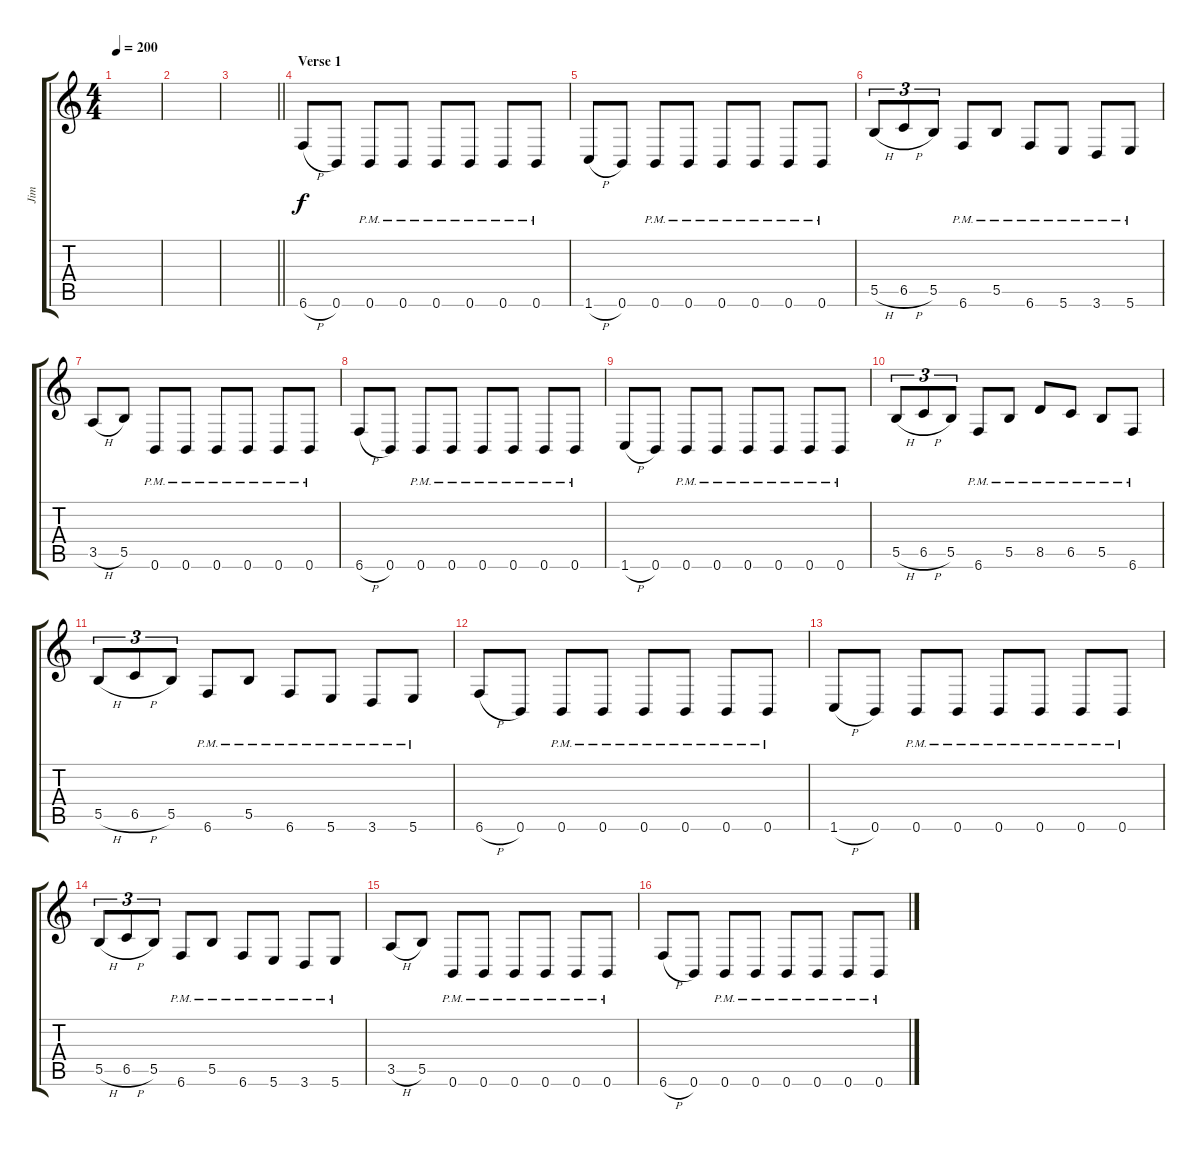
\track ("Jim" "Jim") {instrument distortionguitar}
\staff {score tabs}
\tuning (Db4 Ab3 E3 B2 Gb2 B1) {hide}
\ts (4 4)
\tempo 200
\clef g2
\ks c
|
|
\barLineRight lightlight
|
\section ("" "Verse 1")
6.6{h}.8 0.6.8 0.6{pm}.8 0.6{pm}.8 0.6{pm}.8 0.6{pm}.8 0.6{pm}.8 0.6{pm}.8 |
1.6{h}.8 0.6.8 0.6{pm}.8 0.6{pm}.8 0.6{pm}.8 0.6{pm}.8 0.6{pm}.8 0.6{pm}.8 |
5.5{h}.8{tu (3 2)} 6.5{h}.8{tu (3 2)} 5.5.8{tu (3 2)} 6.6{pm}.8 5.5{pm}.8 6.6{pm}.8 5.6{pm}.8 3.6{pm}.8 5.6{pm}.8 |
3.5{h}.8 5.5.8 0.6{pm}.8 0.6{pm}.8 0.6{pm}.8 0.6{pm}.8 0.6{pm}.8 0.6{pm}.8 |
6.6{h}.8 0.6.8 0.6{pm}.8 0.6{pm}.8 0.6{pm}.8 0.6{pm}.8 0.6{pm}.8 0.6{pm}.8 |
1.6{h}.8 0.6.8 0.6{pm}.8 0.6{pm}.8 0.6{pm}.8 0.6{pm}.8 0.6{pm}.8 0.6{pm}.8 |
5.5{h}.8{tu (3 2)} 6.5{h}.8{tu (3 2)} 5.5.8{tu (3 2)} 6.6{pm}.8 5.5{pm}.8 8.5{pm}.8 6.5{pm}.8 5.5{pm}.8 6.6{pm}.8 |
5.5{h}.8{tu (3 2)} 6.5{h}.8{tu (3 2)} 5.5.8{tu (3 2)} 6.6{pm}.8 5.5{pm}.8 6.6{pm}.8 5.6{pm}.8 3.6{pm}.8 5.6{pm}.8 |
6.6{h}.8 0.6.8 0.6{pm}.8 0.6{pm}.8 0.6{pm}.8 0.6{pm}.8 0.6{pm}.8 0.6{pm}.8 |
1.6{h}.8 0.6.8 0.6{pm}.8 0.6{pm}.8 0.6{pm}.8 0.6{pm}.8 0.6{pm}.8 0.6{pm}.8 |
5.5{h}.8{tu (3 2)} 6.5{h}.8{tu (3 2)} 5.5.8{tu (3 2)} 6.6{pm}.8 5.5{pm}.8 6.6{pm}.8 5.6{pm}.8 3.6{pm}.8 5.6{pm}.8 |
3.5{h}.8 5.5.8 0.6{pm}.8 0.6{pm}.8 0.6{pm}.8 0.6{pm}.8 0.6{pm}.8 0.6{pm}.8 |
6.6{h}.8 0.6.8 0.6{pm}.8 0.6{pm}.8 0.6{pm}.8 0.6{pm}.8 0.6{pm}.8 0.6{pm}.8
